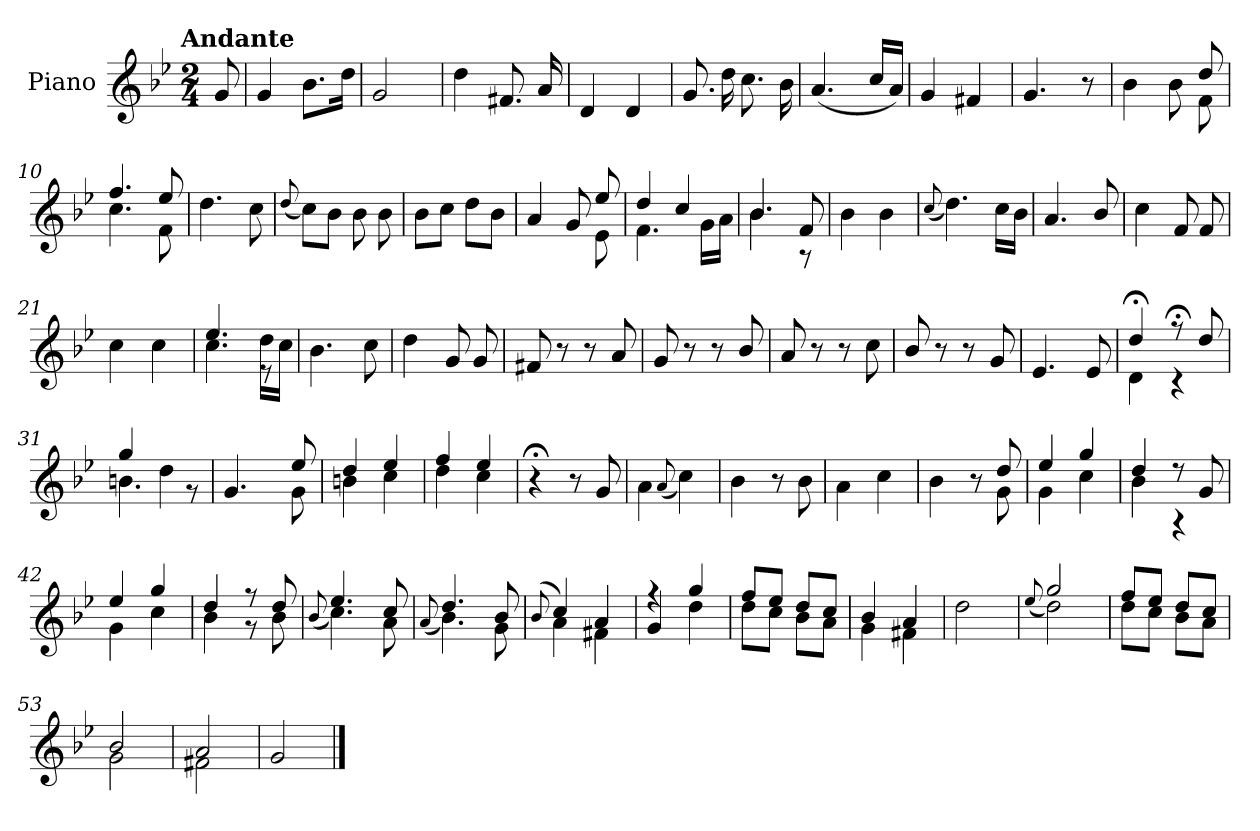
**kern
*part1
*staff1
*I"Piano
*I'Pno.
*clefG2
*k[b-e-]
!!LO:TX:omd:t=Andante
*M2/4
*MM92
=
8g/
=1
4g/
8.b-\L
16dd\Jk
=2
2g/
=3
4dd\
8.f#X/
16a/
=4
4d/
4d/
=5
8.g/
16dd\
8.cc\
16b-\
=6
(<4.a/
16cc/LL
16a/JJ)
!!LO:LB:g=z
=7
4g/
4f#X/
=8
4.g/
8r
=9
*^
4b-\	4ryy
8b-\	8ryy
8dd/	8f\
=10	=10
4.ff/	4.cc\
8ee-/	8f\
*v	*v
=11
4.dd\
8cc\
=12
(<8qqdd/
8cc\L)
8b-\J
8b-\
8b-\
=13
8b-\L
8cc\J
8dd\L
8b-\J
=14
*^
4a/	4ryy
8g/	8ryy
8ee-/	8e-\
=15	=15
4dd/	4.f\
4cc/	.
.	16g\LL
.	16a\JJ
!!LO:LB:g=z	!!
=16	=16
4.b-/	4.b-\
8f/	8r
*v	*v
=17
4b-\
4b-\
=18
(<8qqcc/
4.dd\)
16cc\LL
16b-\JJ
=19
4.a/
8b-/
=20
4cc\
8f/
8f/
=21
4cc\
4cc\
=22
*^
4.ee-/	4.cc\
16dd\LL	8r
16cc\JJ	.
*v	*v
=23
4.b-\
8cc\
!!LO:LB:g=z
=24
4dd\
8g/
8g/
=25
8f#X/
8r
8r
8a/
=26
8g/
8r
8r
8b-/
=27
8a/
8r
8r
8cc\
=28
8b-/
8r
8r
8g/
=29
4.e-/
8e-/
=30
*^
4dd;</	4d\
8r;<	4r
8dd/	.
=31	=31
4gg/	4.bn\
4dd\	.
.	8r
!!LO:LB:g=z	!!
=32	=32
4.g/	4ryy
.	8ryy
8ee-/	8g\
=33	=33
4dd/	4bn\
4ee-/	4cc\
=34	=34
4ff/	4dd\
4ee-/	4cc\
*v	*v
=35
4r;<
8r
8g/
=36
4a\
(<8qqa/
4cc\)
=37
4b-\
8r
8b-\
=38
4a\
4cc\
=39
*^
4b-\	4ryy
8r	8ryy
8dd/	8g\
!!LO:LB:g=z	!!
=40	=40
4ee-/	4g\
4gg/	4cc\
=41	=41
4dd/	4b-\
8r	4r
8g/	.
=42	=42
4ee-/	4g\
4gg/	4cc\
=43	=43
4dd/	4b-\
8r	8r
8dd/	8b-\
=44	=44
.	(<8qqb-/
4.ee-/	4.cc\)
8cc/	8a\
=45	=45
.	(<8qqa/
4.dd/	4.b-\)
8b-/	8g\
=46	=46
(<8qqb-/	.
4cc/)	4a\
4a/	4f#X\
=47	=47
4r	4g/
4gg/	4dd\
!!LO:LB:g=z	!!
=48	=48
8ff/L	8dd\L
8ee-/J	8cc\J
8dd/L	8b-\L
8cc/J	8a\J
=49	=49
4b-/	4g\
4a/	4f#X\
*v	*v
=50
2dd\
=51
*^
.	(<8qqee-/
2gg/	2dd\)
=52	=52
8ff/L	8dd\L
8ee-/J	8cc\J
8dd/L	8b-\L
8cc/J	8a\J
=53	=53
2b-/	2g\
=54	=54
2a/	2f#X\
*v	*v
=55
2g/
==
*-
